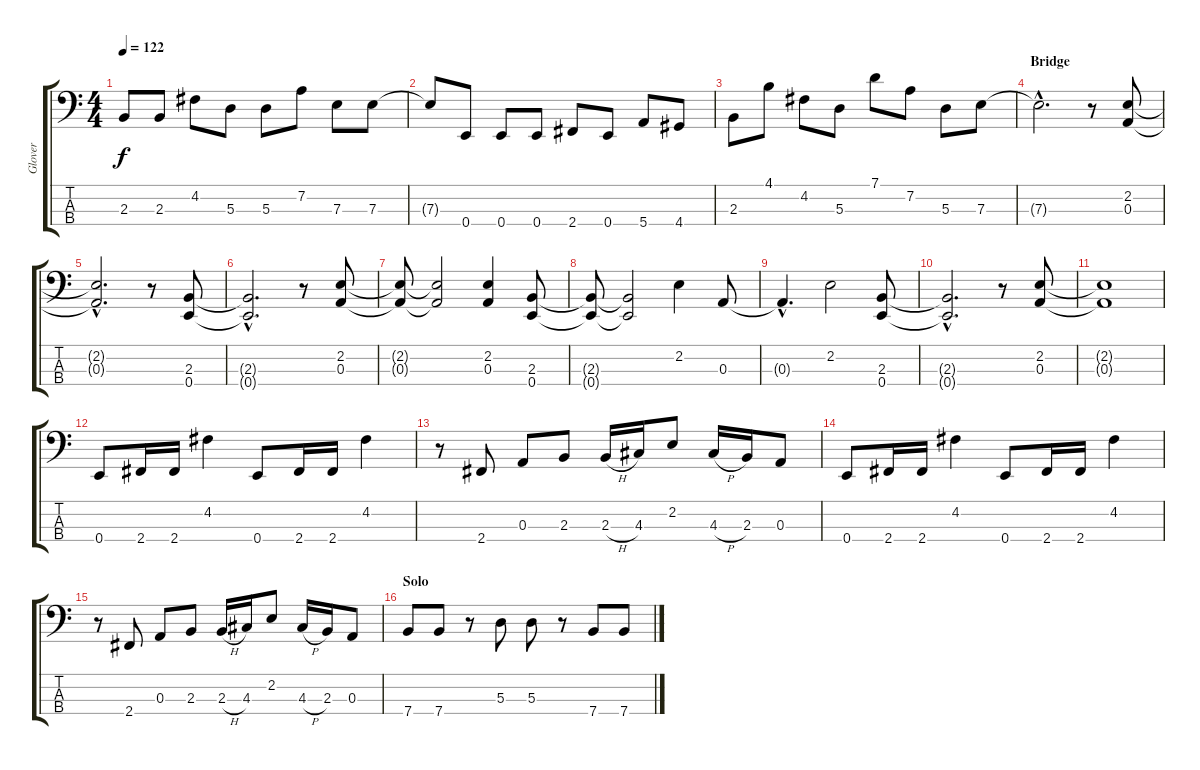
\track ("Glover" "Glover") {instrument electricbassfinger}
\staff {score tabs}
\tuning (G2 D2 A1 E1) {hide}
\ts (4 4)
\tempo 122
\clef f4
\ks c
2.3.8{dy f} 2.3.8 4.2.8 5.3.8 5.3.8 7.2.8 7.3.8 7.3.8 |
7.3{t}.8 0.4.8 0.4.8 0.4.8 2.4.8 0.4.8 5.4.8 4.4.8 |
2.3.8 4.1.8 4.2.8 5.3.8 7.1.8 7.2.8 5.3.8 7.3.8 |
\section ("" "Bridge")
7.3{hac t}.2{d} r.8 (2.2 0.3).8 |
(2.2{hac t} 0.3{hac t}).2{d} r.8 (2.3 0.4).8 |
(2.3{hac t} 0.4{hac t}).2{d} r.8 (2.2 0.3).8 |
(2.2{t} 0.3{t}).8 (2.2{t} 0.3{t}).2 (2.2 0.3).4 (2.3 0.4).8 |
(2.3{t} 0.4{t}).8 (2.3{t} 0.4{t}).2 2.2.4 0.3.8 |
0.3{hac t}.4{d} 2.2.2 (2.3 0.4).8 |
(2.3{hac t} 0.4{hac t}).2{d} r.8 (2.2 0.3).8 |
(2.2{t} 0.3{t}).1 |
0.4.8 2.4.16 2.4.16 4.2.4 0.4.8 2.4.16 2.4.16 4.2.4 |
r.8 2.4.8 0.3.8 2.3.8 2.3{h}.16 4.3.16 2.2.8 4.3{h}.16 2.3.16 0.3.8 |
0.4.8 2.4.16 2.4.16 4.2.4 0.4.8 2.4.16 2.4.16 4.2.4 |
r.8 2.4.8 0.3.8 2.3.8 2.3{h}.16 4.3.16 2.2.8 4.3{h}.16 2.3.16 0.3.8 |
\section ("" "Solo")
7.4.8 7.4.8 r.8 5.3.8 5.3.8 r.8 7.4.8 7.4.8
